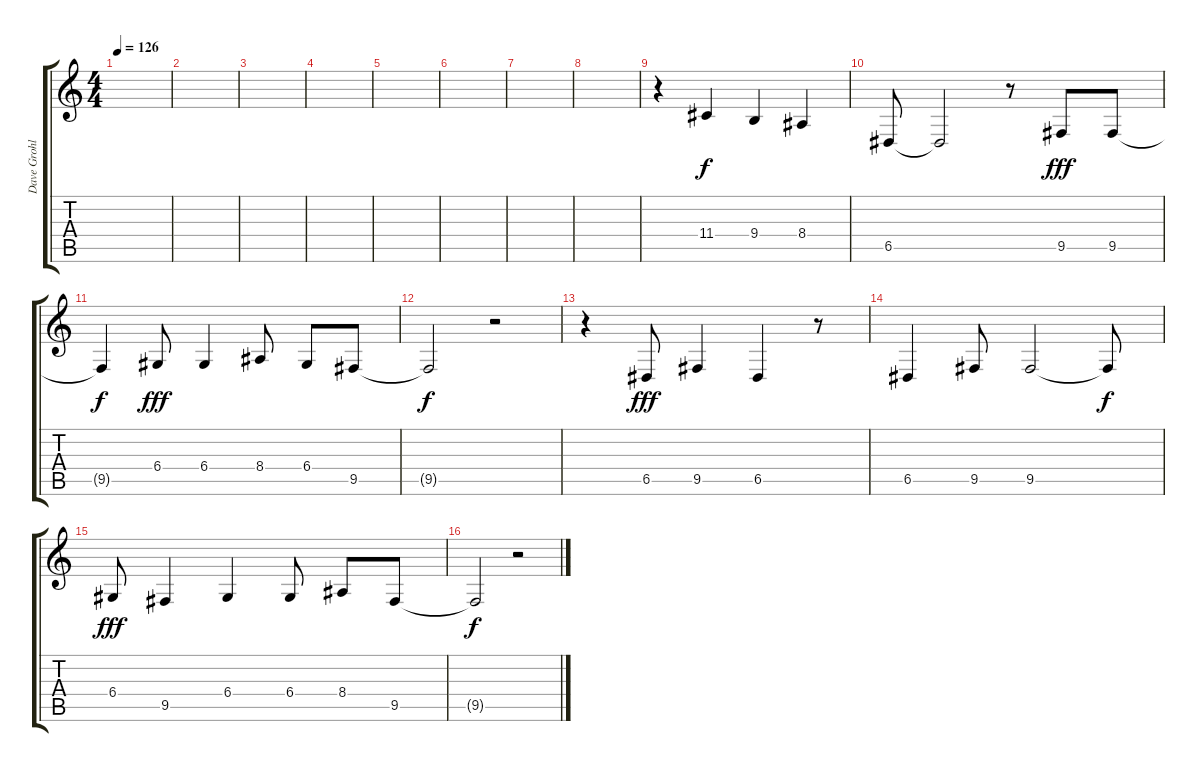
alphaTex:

\track ("Dave Grohl" "Dave Grohl") {instrument lead1square}
\staff {score tabs}
\tuning (E4 B3 G3 D3 A2 E2) {hide}
\ts (4 4)
\tempo 126
\clef g2
\ks c
|
|
|
|
|
|
|
|
r.4 11.4.4 9.4.4 8.4.4 |
6.5.8 6.5{t}.2{dy f} r.8 9.5.8{dy fff} 9.5.8 |
9.5{t}.4{dy f} 6.4.8{dy fff} 6.4.4 8.4.8 6.4.8 9.5.8 |
9.5{t}.2{dy f} r.2 |
r.4 6.5.8{dy fff} 9.5.4 6.5.4 r.8 |
6.5.4 9.5.8 9.5.2 9.5{t}.8{dy f} |
6.4.8{dy fff} 9.5.4 6.4.4 6.4.8 8.4.8 9.5.8 |
9.5{t}.2{dy f} r.2
